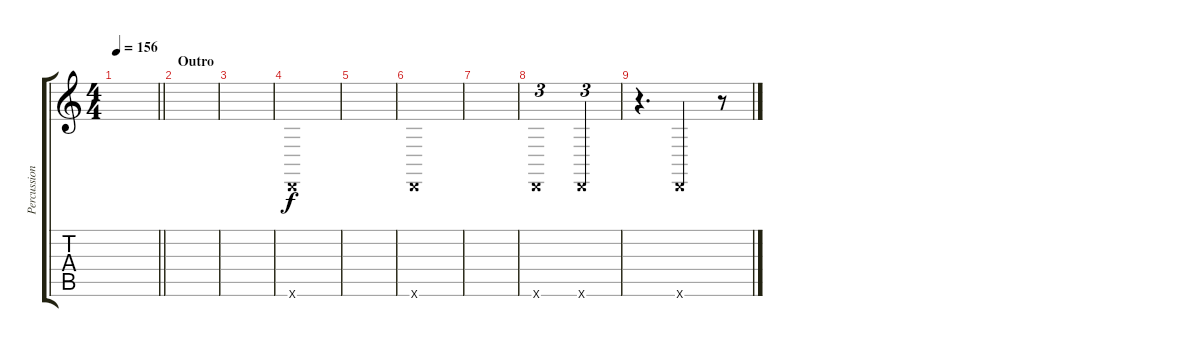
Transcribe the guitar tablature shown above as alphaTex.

\track ("Percussion" "Percussion") {instrument taikodrum}
\staff {score tabs}
\tuning (E4 B3 G3 D3 A2 D2) {hide}
\ts (4 4)
\tempo 156
\clef g2
\barLineRight lightlight
\ks c
|
\section ("" "Outro")
|
|
0.6{x}.1 |
|
0.6{x}.1 |
|
0.6{x}.1{tu (3 2)} 0.6{x}.2{tu (3 2)} |
r.4{d} 0.6{x}.2 r.8
